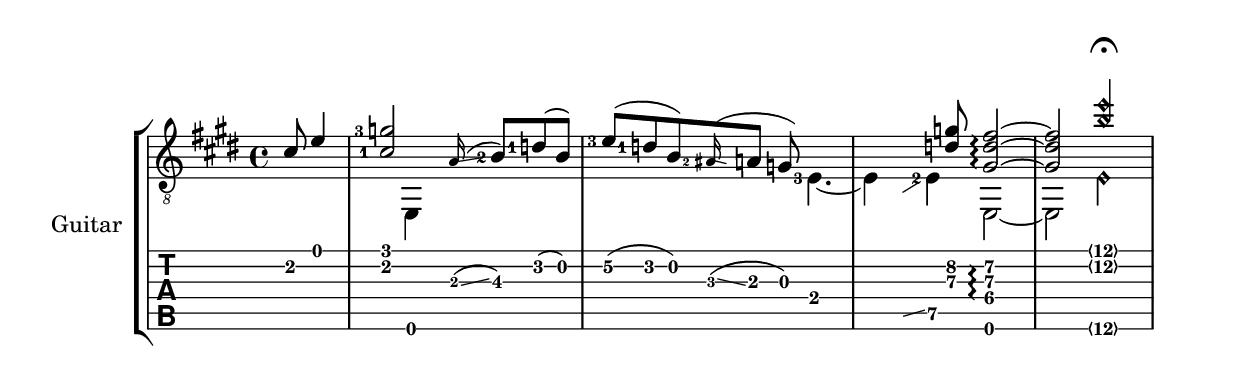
\version "2.17.30"

#(define (glissando::calc-extra-dy grob)
   (let* ((original (ly:grob-original grob))
          (left-bound (ly:spanner-bound original LEFT))
          (right-bound (ly:spanner-bound original RIGHT))
          (left-pitch (ly:event-property (event-cause left-bound) 'pitch))
          (right-pitch (ly:event-property (event-cause right-bound) 'pitch)))

     (if (and (= (ly:pitch-octave left-pitch) (ly:pitch-octave right-pitch))
              (= (ly:pitch-notename left-pitch) (ly:pitch-notename right-pitch)))
         (- (ly:pitch-alteration right-pitch) (ly:pitch-alteration left-pitch))
         0 )))

upper= \relative c' {
  \time 4/4
  \key e \major
  \set Staff.midiInstrument = #"acoustic guitar (steel)"
  \set fingeringOrientations = #'(left)

  \partial 4. cis8 e4
  < cis-1 g'-3 >2 s8 \grace a16 ( \glissando < b-2 >8\3 ) < d-1 > ( b )
  < e-3 >\2 ( <d-1> b ) \grace < ais-2 >16 ( \glissando a8 g ) s4.
  s4. < d'\3 g\2 >8 < gis,\4  d'\3 fis\2 >2\arpeggio ~
  < gis\4 d'\3 fis\2 >2 < b'\2\harmonic e\harmonic >2\fermata
}

lower= \relative c {
  \set fingeringOrientations = #'(left)

  \partial 4. s4.
  s4 e,4 s2
  s2 s8 < e'-3 >4. ~
  e4 \hideNotes \grace { b8 \glissando s4 } \unHideNotes < e-2 >4\5 e,2 ~
  e2 < e'\6\harmonic >
}

\score {
  \new StaffGroup \with {instrumentName = #"Guitar" } <<
    \new Staff = "guitar" <<
      \context Voice = "upper guitar" {
        \clef "G_8" \voiceOne
        \override Glissando.gap = #0.5
        \override Glissando.extra-offset = #'(-0.5 . 0)
        \override Glissando.springs-and-rods = #ly:spanner::set-spacing-rods
        \override Glissando.minimum-length = #4
        \override Glissando.extra-dy = #glissando::calc-extra-dy
        \upper
      }
      \context Voice = "lower guitar" {
        \clef "G_8" \voiceTwo
        \override Glissando.bound-details.right.padding = #1
        \override Glissando.bound-details.left.padding = #0.2
        \lower
      }
    >>
    \new TabStaff = "tab" <<
      \context TabVoice = "upper tab" { \clef "moderntab" \voiceOne \upper }
      \context TabVoice = "lower tab" { \clef "moderntab" \voiceTwo \lower }
    >>
  >>

  \layout {
    \context {
      \Staff
      \hide StringNumber
    }
    \context {
      \TabStaff
      \revert Arpeggio.stencil
    }
  }
}
